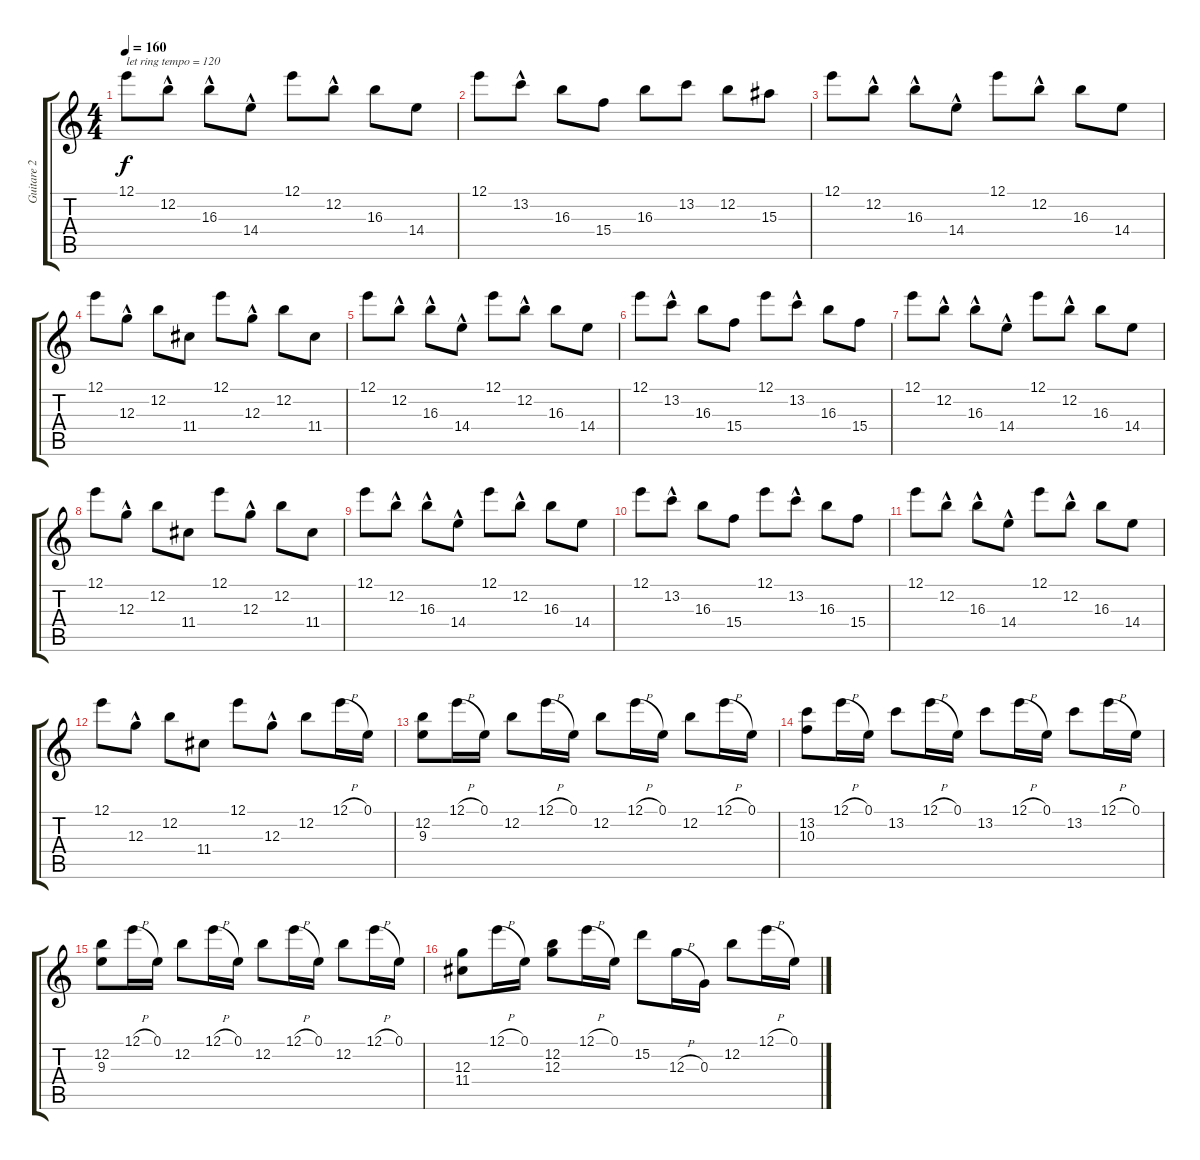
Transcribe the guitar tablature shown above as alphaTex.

\track ("Guitare 2" "Guitare 2") {instrument distortionguitar}
\staff {score tabs}
\tuning (E4 B3 G3 D3 A2 E2) {hide}
\ts (4 4)
\tempo 160
\tempo 120
\tempo 160
\clef g2
\ks c
12.1.8{txt "let ring tempo = 120" dy f volume 3 instrument distortionguitar} 12.2{hac}.8 16.3{hac}.8 14.4{hac}.8 12.1.8 12.2{hac}.8 16.3.8 14.4.8 |
12.1.8 13.2{hac}.8 16.3.8 15.4.8 16.3.8 13.2.8 12.2.8 15.3.8 |
12.1.8 12.2{hac}.8 16.3{hac}.8 14.4{hac}.8 12.1.8 12.2{hac}.8 16.3.8 14.4.8 |
12.1.8 12.3{hac}.8 12.2.8 11.4.8 12.1.8 12.3{hac}.8 12.2.8 11.4.8 |
12.1.8 12.2{hac}.8 16.3{hac}.8 14.4{hac}.8 12.1.8 12.2{hac}.8 16.3.8 14.4.8 |
12.1.8 13.2{hac}.8 16.3.8 15.4.8 12.1.8 13.2{hac}.8 16.3.8 15.4.8 |
12.1.8 12.2{hac}.8 16.3{hac}.8 14.4{hac}.8 12.1.8 12.2{hac}.8 16.3.8 14.4.8 |
12.1.8 12.3{hac}.8 12.2.8 11.4.8 12.1.8 12.3{hac}.8 12.2.8 11.4.8 |
12.1.8 12.2{hac}.8 16.3{hac}.8 14.4{hac}.8 12.1.8 12.2{hac}.8 16.3.8 14.4.8 |
12.1.8 13.2{hac}.8 16.3.8 15.4.8 12.1.8 13.2{hac}.8 16.3.8 15.4.8 |
12.1.8 12.2{hac}.8 16.3{hac}.8 14.4{hac}.8 12.1.8 12.2{hac}.8 16.3.8 14.4.8 |
12.1.8 12.3{hac}.8 12.2.8 11.4.8 12.1.8 12.3{hac}.8 12.2.8 12.1{h}.16 0.1.16 |
(12.2 9.3).8 12.1{h}.16 0.1.16 12.2.8 12.1{h}.16 0.1.16 12.2.8 12.1{h}.16 0.1.16 12.2.8 12.1{h}.16 0.1.16 |
(13.2 10.3).8 12.1{h}.16 0.1.16 13.2.8 12.1{h}.16 0.1.16 13.2.8 12.1{h}.16 0.1.16 13.2.8 12.1{h}.16 0.1.16 |
(12.2 9.3).8 12.1{h}.16 0.1.16 12.2.8 12.1{h}.16 0.1.16 12.2.8 12.1{h}.16 0.1.16 12.2.8 12.1{h}.16 0.1.16 |
(12.3 11.4).8 12.1{h}.16 0.1.16 (12.2 12.3).8 12.1{h}.16 0.1.16 15.2.8 12.3{h}.16 0.3.16 12.2.8 12.1{h}.16 0.1.16
